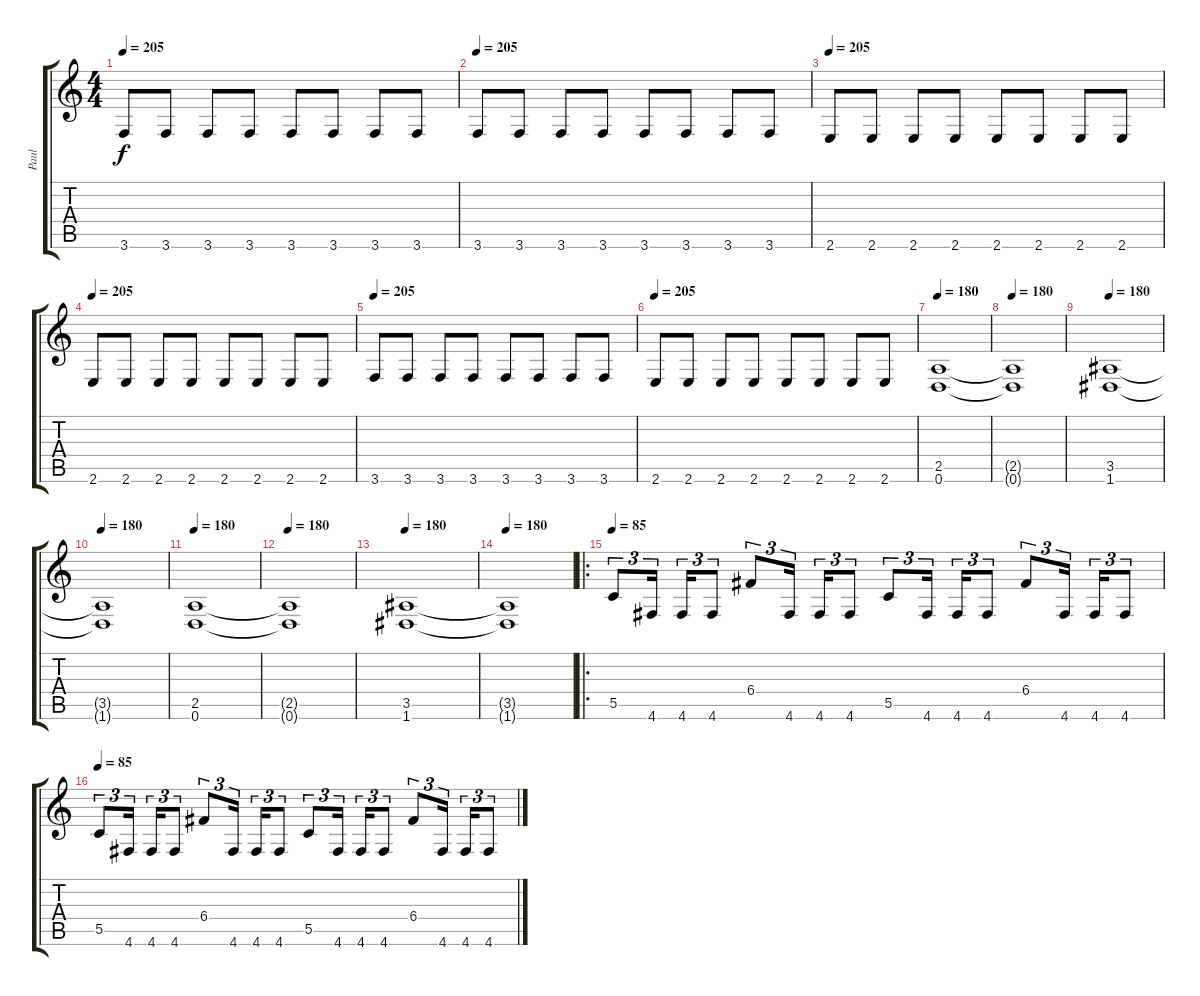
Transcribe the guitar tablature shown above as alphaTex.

\track ("Paul" "Paul") {instrument distortionguitar}
\staff {score tabs}
\tuning (D4 A3 F3 C3 G2 D2) {hide}
\ts (4 4)
\tempo 205
\clef g2
\ks c
3.6.8{dy f} 3.6.8 3.6.8 3.6.8 3.6.8 3.6.8 3.6.8 3.6.8 |
\tempo 205
3.6.8 3.6.8 3.6.8 3.6.8 3.6.8 3.6.8 3.6.8 3.6.8 |
\tempo 205
2.6.8 2.6.8 2.6.8 2.6.8 2.6.8 2.6.8 2.6.8 2.6.8 |
\tempo 205
2.6.8 2.6.8 2.6.8 2.6.8 2.6.8 2.6.8 2.6.8 2.6.8 |
\tempo 205
3.6.8 3.6.8 3.6.8 3.6.8 3.6.8 3.6.8 3.6.8 3.6.8 |
\tempo 205
2.6.8 2.6.8 2.6.8 2.6.8 2.6.8 2.6.8 2.6.8 2.6.8 |
\tempo 180
(2.5 0.6).1 |
\tempo 180
(2.5{t} 0.6{t}).1 |
\tempo 180
(3.5 1.6).1 |
\tempo 180
(3.5{t} 1.6{t}).1 |
\tempo 180
(2.5 0.6).1 |
\tempo 180
(2.5{t} 0.6{t}).1 |
\tempo 180
(3.5 1.6).1 |
\tempo 180
(3.5{t} 1.6{t}).1 |
\ro
\tempo 85
5.5.8{tu (3 2)} 4.6.16{tu (3 2)} 4.6.16{tu (3 2)} 4.6.8{tu (3 2)} 6.4.8{tu (3 2)} 4.6.16{tu (3 2)} 4.6.16{tu (3 2)} 4.6.8{tu (3 2)} 5.5.8{tu (3 2)} 4.6.16{tu (3 2)} 4.6.16{tu (3 2)} 4.6.8{tu (3 2)} 6.4.8{tu (3 2)} 4.6.16{tu (3 2)} 4.6.16{tu (3 2)} 4.6.8{tu (3 2)} |
\tempo 85
5.5.8{tu (3 2)} 4.6.16{tu (3 2)} 4.6.16{tu (3 2)} 4.6.8{tu (3 2)} 6.4.8{tu (3 2)} 4.6.16{tu (3 2)} 4.6.16{tu (3 2)} 4.6.8{tu (3 2)} 5.5.8{tu (3 2)} 4.6.16{tu (3 2)} 4.6.16{tu (3 2)} 4.6.8{tu (3 2)} 6.4.8{tu (3 2)} 4.6.16{tu (3 2)} 4.6.16{tu (3 2)} 4.6.8{tu (3 2)}
